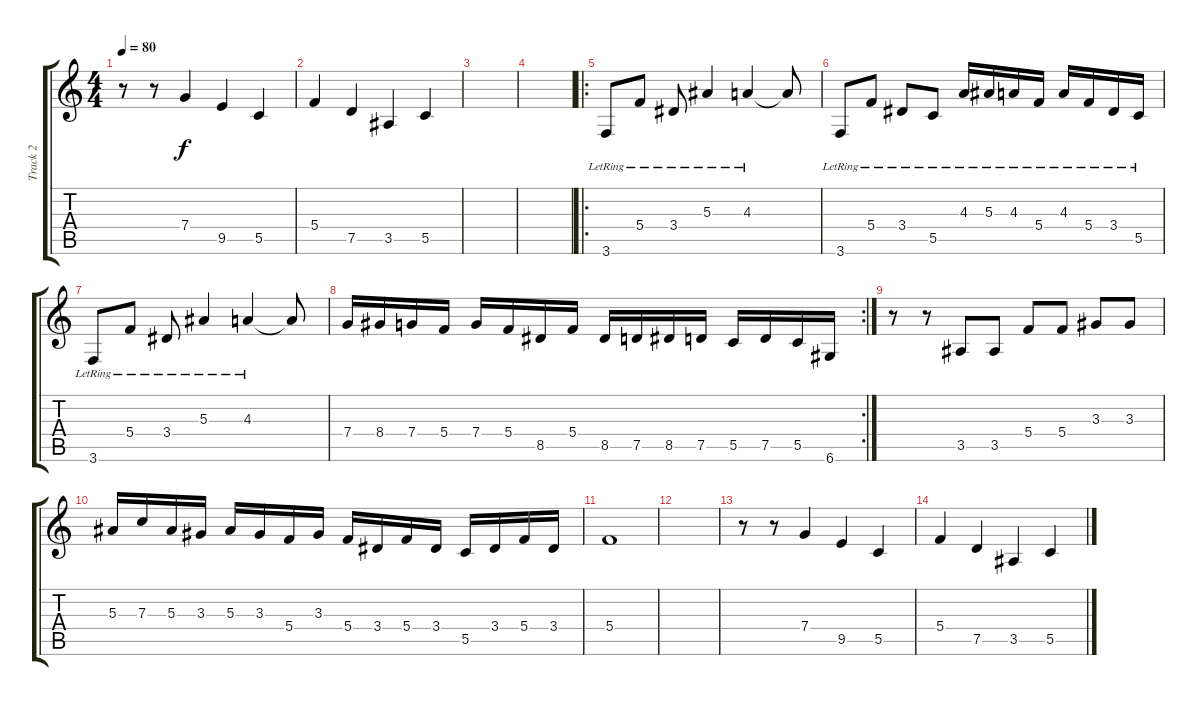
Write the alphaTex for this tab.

\track ("Track 2" "Track 2") {instrument distortionguitar}
\staff {score tabs}
\tuning (D4 A3 F3 C3 G2 D2) {hide}
\ts (4 4)
\tempo 80
\clef g2
\ks c
r.8{dy f} r.8 7.4.4 9.5.4 5.5.4 |
5.4.4 7.5.4 3.5.4 5.5.4 |
|
|
\ro
3.6{lr}.8 5.4{lr}.8 3.4{lr}.8 5.3{lr}.4 4.3{lr}.4 4.3{t}.8 |
3.6{lr}.8 5.4{lr}.8 3.4{lr}.8 5.5{lr}.8 4.3{lr}.16 5.3{lr}.16 4.3{lr}.16 5.4{lr}.16 4.3{lr}.16 5.4{lr}.16 3.4{lr}.16 5.5{lr}.16 |
3.6{lr}.8 5.4{lr}.8 3.4{lr}.8 5.3{lr}.4 4.3{lr}.4 4.3{t}.8 |
\rc 2
7.4.16 8.4.16 7.4.16 5.4.16 7.4.16 5.4.16 8.5.16 5.4.16 8.5.16 7.5.16 8.5.16 7.5.16 5.5.16 7.5.16 5.5.16 6.6.16 |
r.8 r.8 3.5.8 3.5.8 5.4.8 5.4.8 3.3.8 3.3.8 |
5.3.16 7.3.16 5.3.16 3.3.16 5.3.16 3.3.16 5.4.16 3.3.16 5.4.16 3.4.16 5.4.16 3.4.16 5.5.16 3.4.16 5.4.16 3.4.16 |
5.4.1 |
|
r.8 r.8 7.4.4 9.5.4 5.5.4 |
5.4.4 7.5.4 3.5.4 5.5.4
